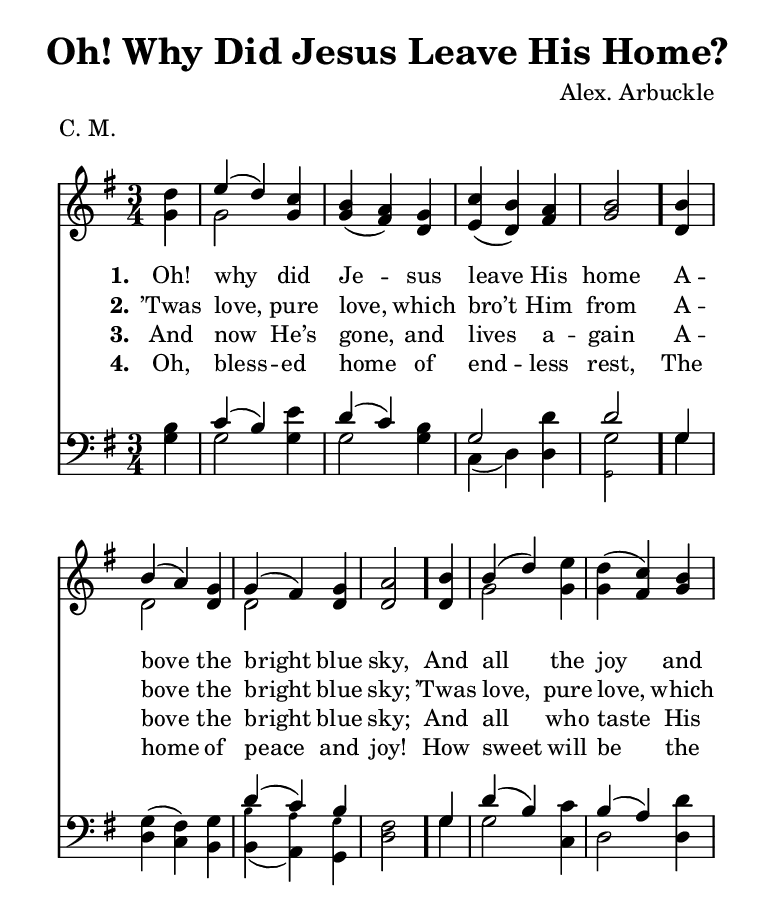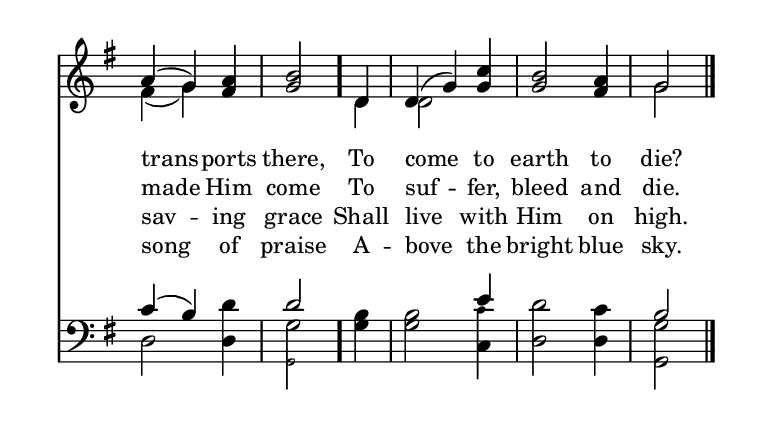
\include "common/global.ily"
\paper {
  \include "common/paper.ily"
  ragged-bottom = ##t
}

\header{
  hymnnumber = "253"
  title = "Oh! Why Did Jesus Leave His Home?"
  tunename = "Munhall"
  meter = "C. M."
  poet = ""
  composer = "Alex. Arbuckle"
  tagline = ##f
}

global = {
  \include "common/overrides.ily"
  \override Staff.TimeSignature.style = #'numbered
  \time 3/4
  \override Score.MetronomeMark.transparent = ##t % hide all fermata changes too
  \tempo 4=100
  \key g \major
  \partial 4
  \autoBeamOff
}

notesSoprano = {
\global
\relative c'' {

  d4 | e( d) c | b( a) g | c( b) a | b2
  b4 | b( a) g | g( fis) g | a2
  b4 | b( d) e | d( c) b | a( g) a | b2
  d,4 | d( g) c | b2 a4 | g2

  \bar "|."

}
}

notesAlto = {
\global
\relative e' {

  g4 | g2 g4 | g( fis) d | e( d) fis | g2
  d4 | d2 d4 | d2 d4 | d2
  d4 | g2 g4 | g( fis) g | fis( g) fis | g2
  d4 | d2 g4 | g2 fis4 | g2

}
}

notesTenor = {
\global
\relative a {

  b4 | c( b) e | d( c) b | g2 d'4 | d2
  g,4 | g( fis) g | d'( c) b | fis2
  g4 | d'( b) c | b( a) d | c( b) d | d2
  b4 | b2 e4 | d2 c4 | b2

}
}

notesBass = {
\global
\relative f {

  g4 | g2 g4 | g2 g4 | c,( d) d | <g \tweak font-size #-4 g,>2
  g4 | d( c) b | <b \tweak font-size #-4 b'>( <a \tweak font-size #-4 a'>) <g \tweak font-size #-4 g'> | d'2
  g4 | g2 c,4 | d2 d4 | d2 d4 | <g \tweak font-size #-4 g,>2
  g4 | g2 <c, \tweak font-size #-4 c'>4 | d2 d4 | <g g,>2

}
}

wordsA = \lyricmode {
\set stanza = "1."

Oh! why did Je -- sus leave His home \bar "."
A -- bove the bright blue sky, \bar "."
And all the joy and trans -- ports there, \bar "."
To come to earth to die? \bar "."

}

wordsB = \lyricmode {
\set stanza = "2."

’Twas love, pure love, which bro’t Him from
A -- bove the bright blue sky;
’Twas love, pure love, which made Him come
To suf -- fer, bleed and die.

}

wordsC = \lyricmode {
\set stanza = "3."

And now He’s gone, and lives a -- gain
A -- bove the bright blue sky;
And all who taste His sav -- ing grace
Shall live with Him on high.

}

wordsD = \lyricmode {
\set stanza = "4."

Oh, bless -- ed home of end -- less rest,
The home of peace and joy!
How sweet will be the song of praise
A -- bove the bright blue sky.

}

\score {
  \context ChoirStaff <<
    \context Staff = upper <<
      \set Staff.autoBeaming = ##f
      \set ChoirStaff.systemStartDelimiter = #'SystemStartBar
      \set ChoirStaff.printPartCombineTexts = ##f
      \partcombine #'(2 . 11) \notesSoprano \notesAlto
      \context NullVoice = sopranos { \voiceOne << \notesSoprano >> }
      \context Lyrics = one   \lyricsto sopranos \wordsA
      \context Lyrics = two   \lyricsto sopranos \wordsB
      \context Lyrics = three \lyricsto sopranos \wordsC
      \context Lyrics = four  \lyricsto sopranos \wordsD
    >>
    \context Staff = men <<
      \set Staff.autoBeaming = ##f
      \clef bass
      \set ChoirStaff.printPartCombineTexts = ##f
      \partcombine #'(2 . 11) \notesTenor \notesBass
    >>
  >>
  \layout {
    \include "common/layout.ily"
  }
  #(cond ((ly:get-option 'eog-midi-permitted) #{ \midi{
    \include "common/midi.ily"
  } #}))
}

\version "2.19.49"  % necessary for upgrading to future LilyPond versions.

% vi:set et ts=2 sw=2 ai nocindent syntax=lilypond:
